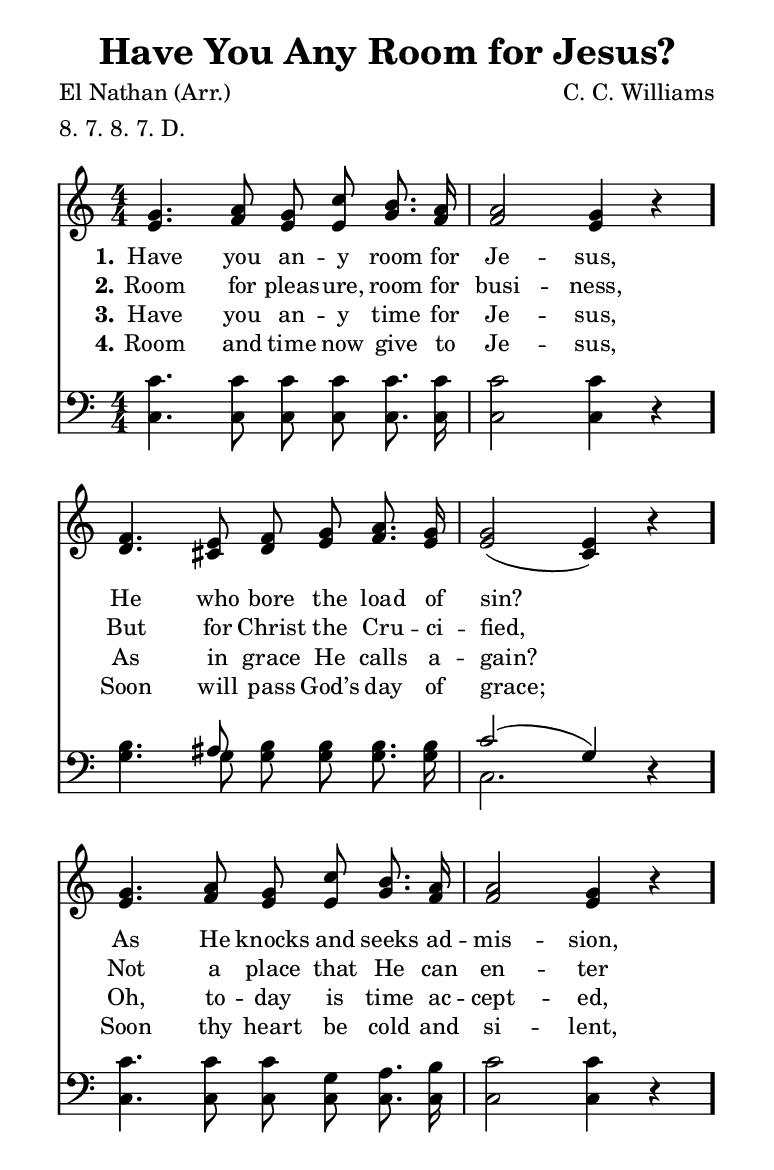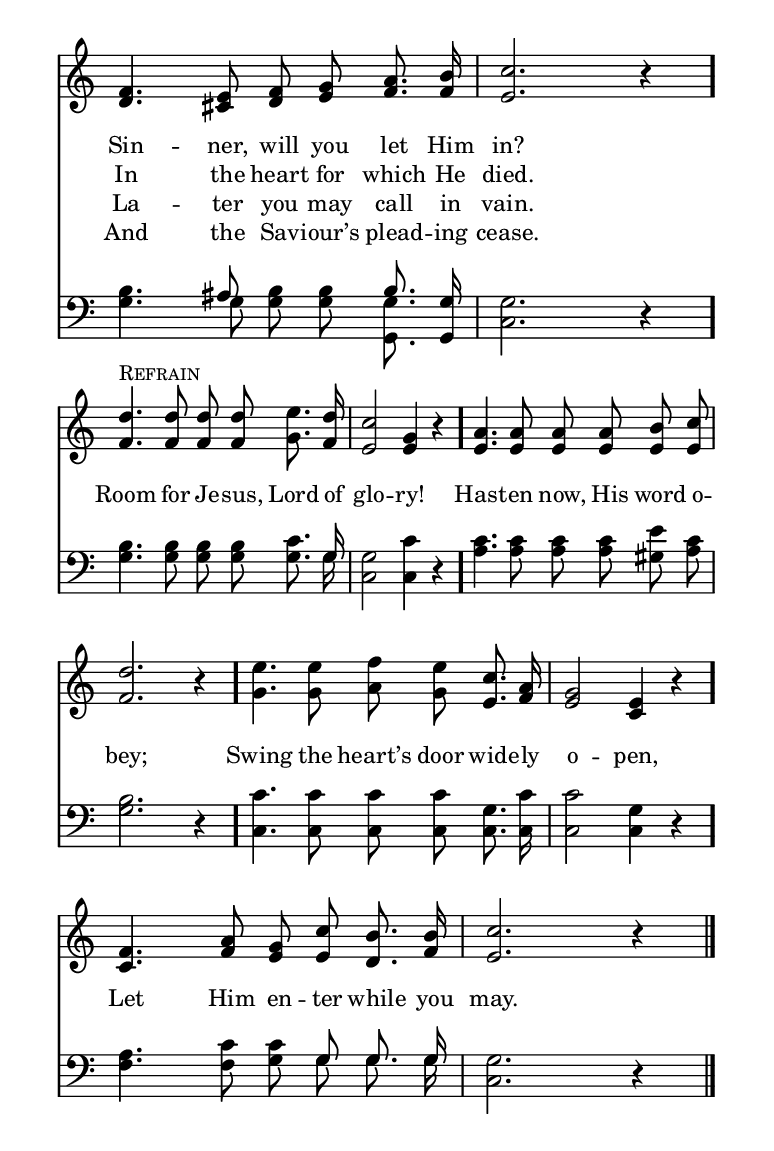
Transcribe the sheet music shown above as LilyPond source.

\include "common/global.ily"
\paper {
  \include "common/paper.ily"
}

\header{
  %gospel
  hymnnumber = "92"
  title = "Have You Any Room for Jesus?"
  tunename = "Any Room" % see https://hymnary.org/tune/have_you_any_room_for_jesus_williams
  meter = "8. 7. 8. 7. D."
  poet = "El Nathan (Arr.)" % aka D. W. Whittle
  composer = "C. C. Williams" % see https://hymnary.org/person/Williams_CC
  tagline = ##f
}

% for fermata in MIDI
ta = { \tempo 4=80 }
tb = { \tempo 4=40 }

patternAA = { c4. c8 c8 c8 c8. c16 | c2 c4 c4 }
patternAB = { c4. c8 c8 c8 c8. c16 | c2.   c4 }
patternAC = { c4. c8 c8 c8 c8  c8  | c2.   c4 }

global = {
  \include "common/overrides.ily"
  \override Staff.TimeSignature.style = #'numbered
  \time 4/4
  \override Score.MetronomeMark.transparent = ##t % hide all fermata changes too
  \ta
  \key c \major
  \autoBeamOff
}

notesSoprano = {
\global
\relative c'' {

  \changePitch \patternAA { g a g c b a | a g r }
  f4. e8 f8 g8 a8. g16 | g2( e4) r4
  g4. a8 g8 c8 b8. a16 | a2 g4 r4
  \changePitch \patternAB { f e f g a b | c r }

  << s^\markup { \small \caps "Refrain" }
  \changePitch \patternAA { d d d d e d | c g r } >>
  a4. a8 a8 a8 b8 c8 | d2. r4
  \changePitch \patternAA { e e f e c a | g e r }
  \changePitch \patternAB { f a g c b b | c r }

  \bar "|."

}
}

notesAlto = {
\global
\relative e' {

  \changePitch \patternAA { e f e e g f | f e r }
  d4. cis8 d8 e8 f8. e16 | e2( c4) r4
  e4. f8 e8 e8 g8. f16 | f2 e4 r4
  \changePitch \patternAB { d cis d e f f | e r }

  \changePitch \patternAA { f f f f g f | e e r }
  e4. e8 e8 e8 e8 e8 | f2. r4
  \changePitch \patternAA { g g a g e f | e c r }
  \changePitch \patternAB { c f e e d f | e r }

}
}

notesTenor = {
\global
\relative a {

  \changePitch \patternAA { c c c c c c | c c r }
  \changePitch \patternAA { b ais b b b b | c( g) r }
  \changePitch \patternAA { c c c g a b | c c r }
  \changePitch \patternAB { b ais b b b g | g r }

  \changePitch \patternAA { b b b b c g | g c r }
  \changePitch \patternAC { c c c c e c | b r }
  \changePitch \patternAA { c c c c g c | c g r }
  \changePitch \patternAB { a c c g g g | g r }

}
}

notesBass = {
\global
\relative f {

  \changePitch \patternAA { c c c c c c | c c r }
  \changePitch \patternAB { g' g g g g g | c, r }
  \changePitch \patternAA { c c c c c c | c c r }
  \changePitch \patternAB { g' g g g < g g, > g, c r }

  \changePitch \patternAA { g' g g g g g | c, c r }
  \changePitch \patternAC { a' a a a gis a | g r }
  \changePitch \patternAA { c, c c c c c | c c r }
  \changePitch \patternAB { f f g g g g | c, r }

}
}

Refrain = \lyricmode {

Room for Je -- sus, Lord of glo -- ry! \bar "."
Hast -- en now, His word o -- bey; \bar "."
Swing the heart’s door wide -- ly o -- pen, \bar "."
Let Him en -- ter while you may. \bar "."

}

wordsA = \lyricmode {
\set stanza = "1."

Have you an -- y room for Je -- sus, \bar "."
He who bore the load of sin? \bar "."
As He knocks and seeks ad -- mis -- sion, \bar "."
Sin -- ner, will you let Him in? \bar "."

}

wordsB = \lyricmode {
\set stanza = "2."

Room for pleas -- ure, room for busi -- ness,
But for Christ the Cru -- ci -- fied,
Not a place that He can en -- ter
In the heart for which He died.

\Refrain

}

wordsC = \lyricmode {
\set stanza = "3."

Have you an -- y time for Je -- sus,
As in grace He calls a -- gain?
Oh, to -- day is time ac -- cept -- ed,
La -- ter you may call in vain.

}

wordsD = \lyricmode {
\set stanza = "4."

Room and time now give to Je -- sus,
Soon will pass God’s day of grace;
Soon thy heart be cold and si -- lent,
And the Sav -- iour’s plead -- ing cease.

}

\score {
  \context ChoirStaff <<
    \context Staff = upper <<
      \set Staff.autoBeaming = ##f
      \set ChoirStaff.systemStartDelimiter = #'SystemStartBar
      \set ChoirStaff.printPartCombineTexts = ##f
      \partcombine #'(2 . 11) \notesSoprano \notesAlto
      \context NullVoice = sopranos { \voiceOne << \notesSoprano >> }
      \context Lyrics = one   \lyricsto sopranos \wordsA
      \context Lyrics = two   \lyricsto sopranos \wordsB
      \context Lyrics = three \lyricsto sopranos \wordsC
      \context Lyrics = four  \lyricsto sopranos \wordsD
    >>
    \context Staff = men <<
      \set Staff.autoBeaming = ##f
      \clef bass
      \set ChoirStaff.printPartCombineTexts = ##f
      \partcombine #'(2 . 11) \notesTenor \notesBass
    >>
  >>
  \layout {
    \include "common/layout.ily"
  }
  #(cond ((ly:get-option 'eog-midi-permitted) #{ \midi{
    \include "common/midi.ily"
  } #}))
}

\version "2.19.49"  % necessary for upgrading to future LilyPond versions.

% vi:set et ts=2 sw=2 ai nocindent syntax=lilypond:
